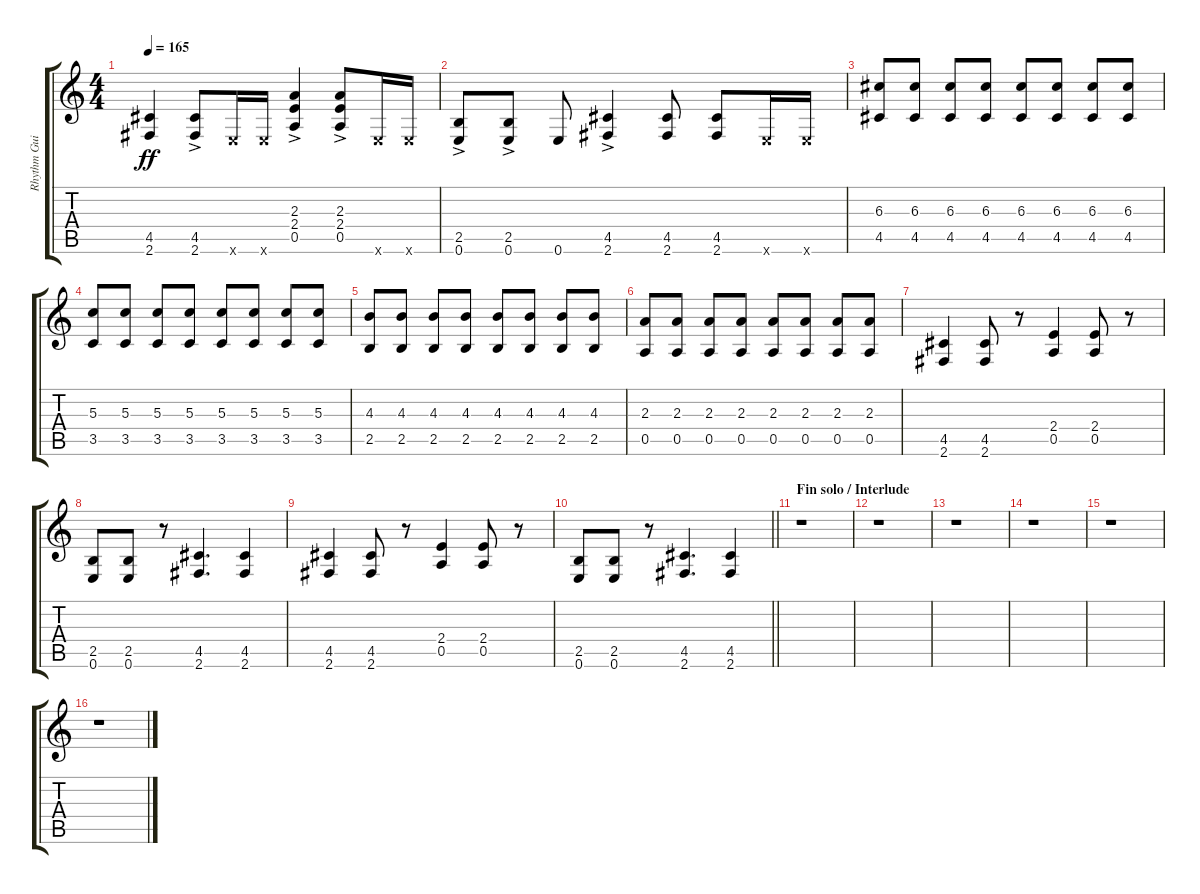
\track ("Rhythm Guitar" "Rhythm Gui") {instrument distortionguitar}
\staff {score tabs}
\tuning (E4 B3 G3 D3 A2 E2) {hide}
\ts (4 4)
\tempo 165
\clef g2
\ks c
(4.5 2.6).4{dy ff} (4.5{ac} 2.6{ac}).8 0.6{x}.16 0.6{x}.16 (2.3{ac} 2.4{ac} 0.5{ac}).4 (2.3{ac} 2.4{ac} 0.5{ac}).8 0.6{x}.16 0.6{x}.16 |
(2.5{ac} 0.6{ac}).8 (2.5{ac} 0.6{ac}).8 0.6.8 (4.5{ac} 2.6{ac}).4 (4.5 2.6).8 (4.5 2.6).8 0.6{x}.16 0.6{x}.16 |
(6.3 4.5).8 (6.3 4.5).8 (6.3 4.5).8 (6.3 4.5).8 (6.3 4.5).8 (6.3 4.5).8 (6.3 4.5).8 (6.3 4.5).8 |
(5.3 3.5).8 (5.3 3.5).8 (5.3 3.5).8 (5.3 3.5).8 (5.3 3.5).8 (5.3 3.5).8 (5.3 3.5).8 (5.3 3.5).8 |
(4.3 2.5).8 (4.3 2.5).8 (4.3 2.5).8 (4.3 2.5).8 (4.3 2.5).8 (4.3 2.5).8 (4.3 2.5).8 (4.3 2.5).8 |
(2.3 0.5).8 (2.3 0.5).8 (2.3 0.5).8 (2.3 0.5).8 (2.3 0.5).8 (2.3 0.5).8 (2.3 0.5).8 (2.3 0.5).8 |
(4.5 2.6).4 (4.5 2.6).8 r.8 (2.4 0.5).4 (2.4 0.5).8 r.8 |
(2.5 0.6).8 (2.5 0.6).8 r.8 (4.5 2.6).4{d} (4.5 2.6).4 |
(4.5 2.6).4 (4.5 2.6).8 r.8 (2.4 0.5).4 (2.4 0.5).8 r.8 |
\barLineRight lightlight
(2.5 0.6).8 (2.5 0.6).8 r.8 (4.5 2.6).4{d} (4.5 2.6).4 |
\section ("" "Fin solo / Interlude")
r.1 |
r.1 |
r.1 |
r.1 |
r.1 |
r.1
